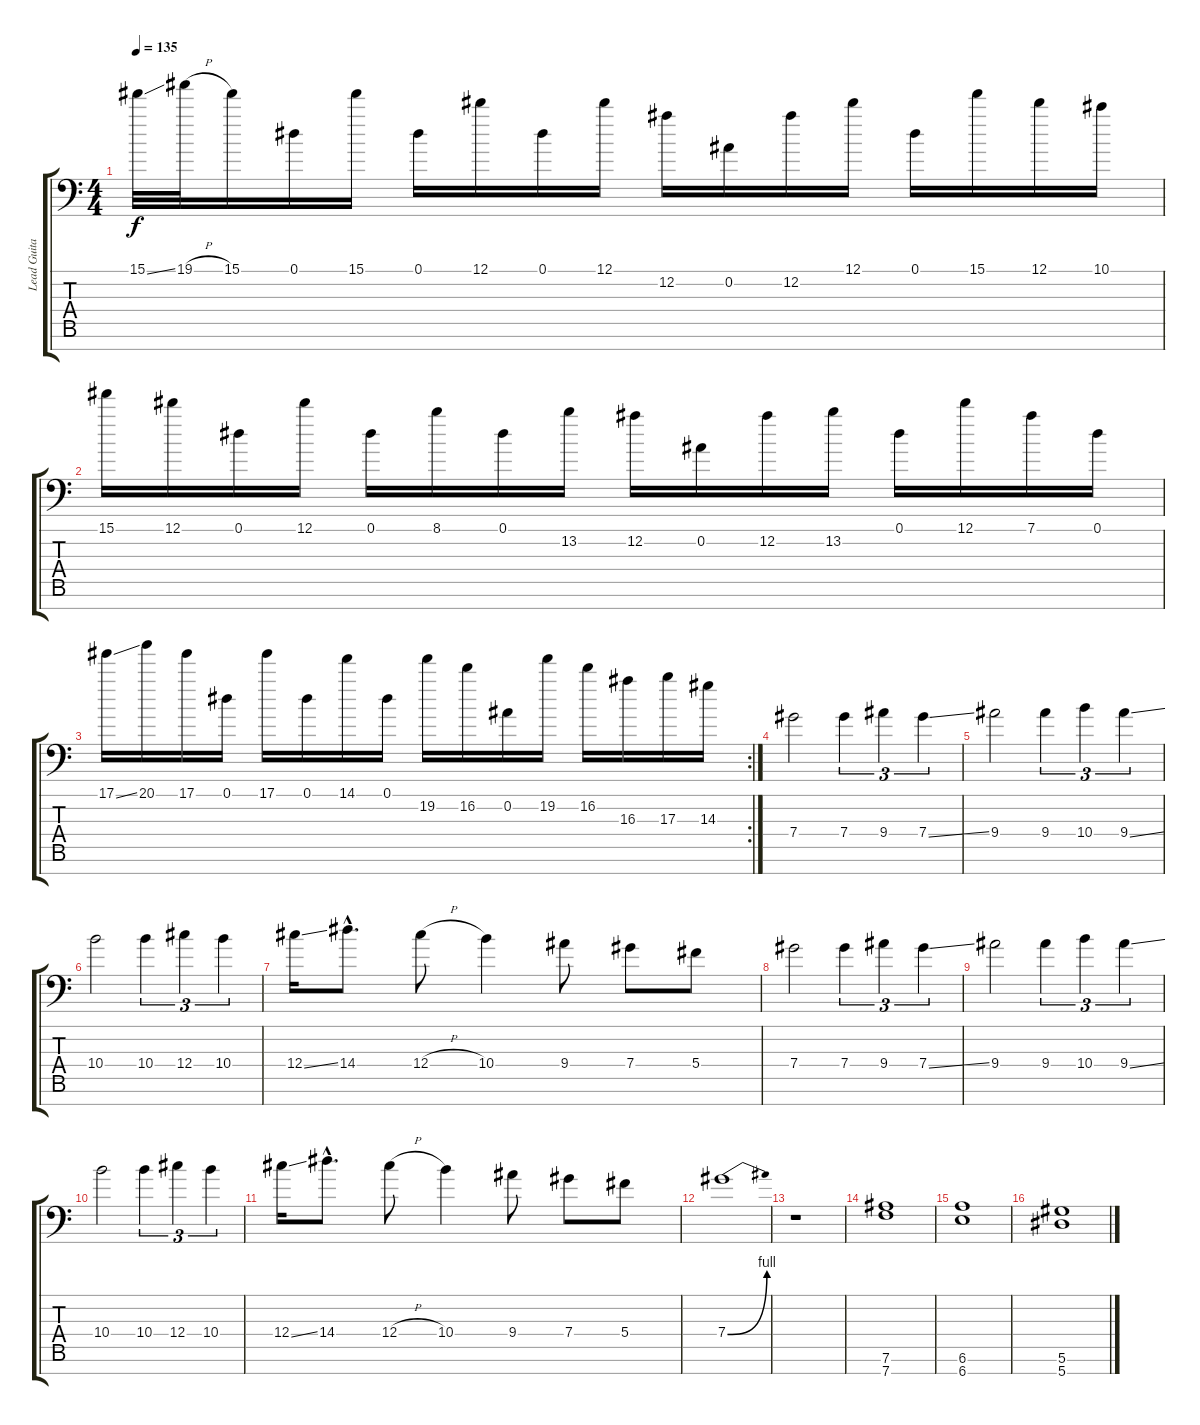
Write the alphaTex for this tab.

\track ("Lead Guitar" "Lead Guita") {instrument distortionguitar}
\staff {score tabs}
\tuning (Eb4 Bb3 Gb3 Db3 Ab2 Eb2 Bb1) {hide}
\ts (4 4)
\tempo 135
\clef f4
\ks c
15.1{ss}.32{dy f} 19.1{h}.32 15.1.16 0.1.16 15.1.16 0.1.16 12.1.16 0.1.16 12.1.16 12.2.16 0.2.16 12.2.16 12.1.16 0.1.16 15.1.16 12.1.16 10.1.16 |
15.1.16 12.1.16 0.1.16 12.1.16 0.1.16 8.1.16 0.1.16 13.2.16 12.2.16 0.2.16 12.2.16 13.2.16 0.1.16 12.1.16 7.1.16 0.1.16 |
\rc 2
17.1{ss}.16 20.1.16 17.1.16 0.1.16 17.1.16 0.1.16 14.1.16 0.1.16 19.2.16 16.2.16 0.2.16 19.2.16 16.2.16 16.3.16 17.3.16 14.3.16 |
7.4.2 7.4.4{tu (3 2)} 9.4.4{tu (3 2)} 7.4{ss}.4{tu (3 2)} |
9.4.2 9.4.4{tu (3 2)} 10.4.4{tu (3 2)} 9.4{ss}.4{tu (3 2)} |
10.4.2 10.4.4{tu (3 2)} 12.4.4{tu (3 2)} 10.4.4{tu (3 2)} |
12.4{ss}.16 14.4{hac}.8{d} 12.4{h}.8 10.4.4 9.4.8 7.4.8 5.4.8 |
7.4.2 7.4.4{tu (3 2)} 9.4.4{tu (3 2)} 7.4{ss}.4{tu (3 2)} |
9.4.2 9.4.4{tu (3 2)} 10.4.4{tu (3 2)} 9.4{ss}.4{tu (3 2)} |
10.4.2 10.4.4{tu (3 2)} 12.4.4{tu (3 2)} 10.4.4{tu (3 2)} |
12.4{ss}.16 14.4{hac}.8{d} 12.4{h}.8 10.4.4 9.4.8 7.4.8 5.4.8 |
7.4{be (bend 0 0 60 4)}.1 |
r.1 |
(7.6 7.7).1 |
(6.6 6.7).1 |
(5.6 5.7).1
